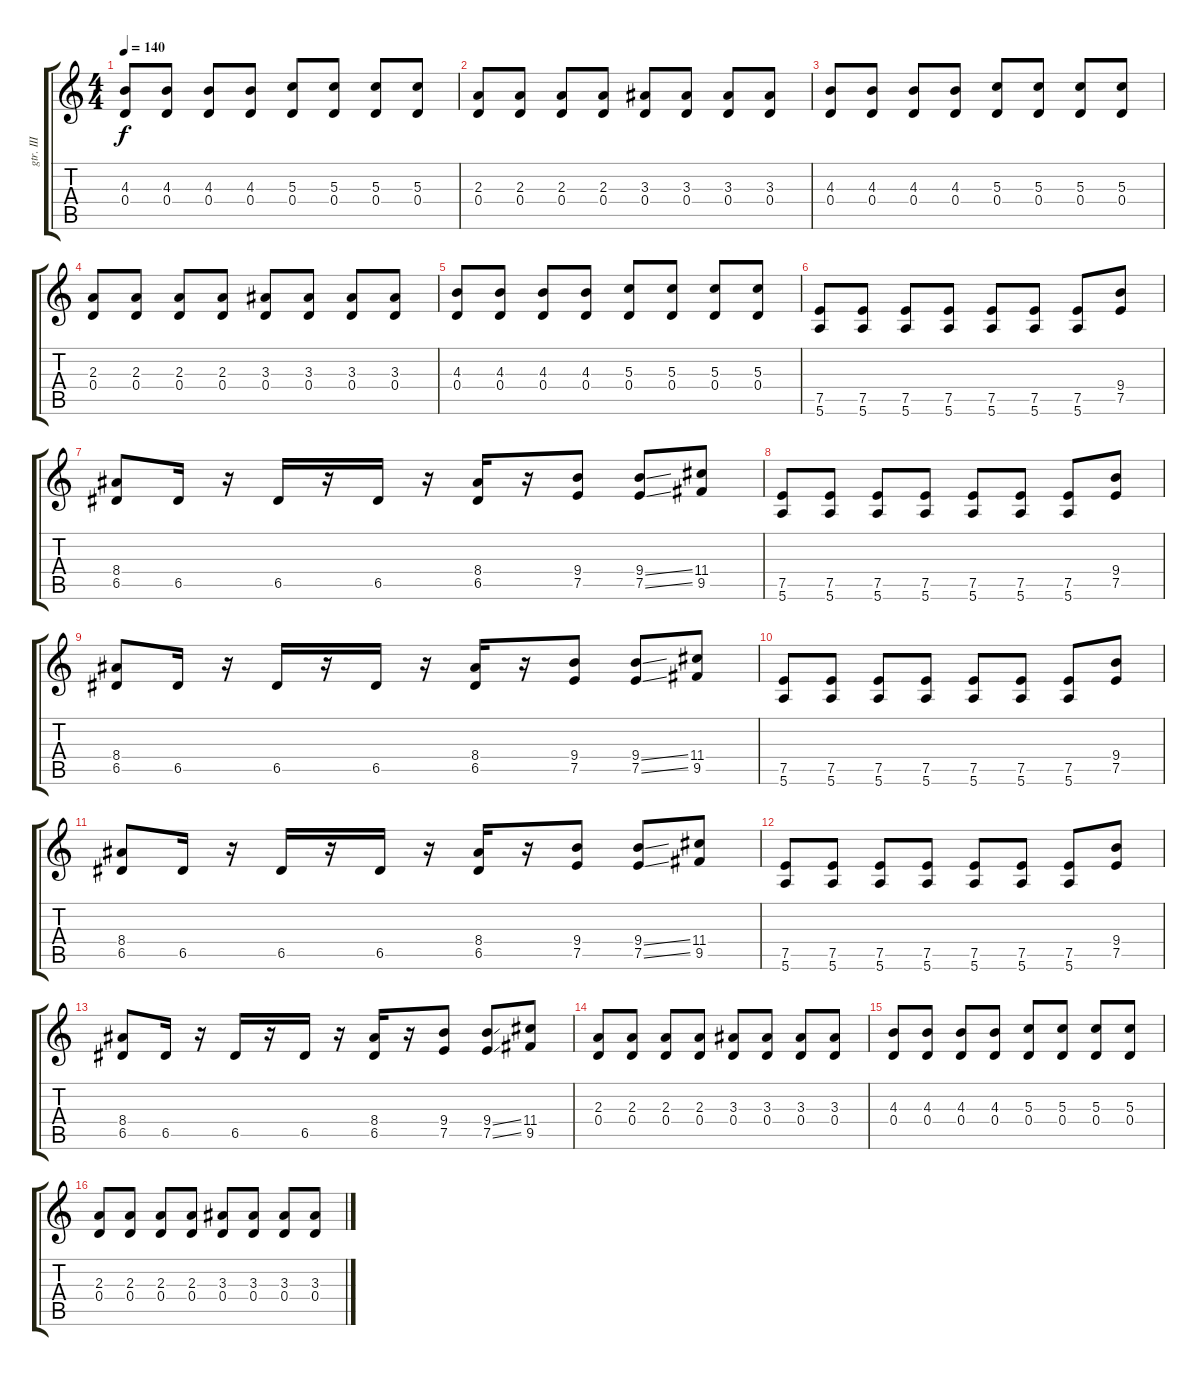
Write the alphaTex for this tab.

\track ("gtr. III" "gtr. III") {instrument acousticguitarsteel}
\staff {score tabs}
\tuning (E4 B3 G3 D3 A2 E2) {hide}
\ts (4 4)
\tempo 140
\clef g2
\ks c
(4.3 0.4).8{dy f} (4.3 0.4).8 (4.3 0.4).8 (4.3 0.4).8 (5.3 0.4).8 (5.3 0.4).8 (5.3 0.4).8 (5.3 0.4).8 |
(2.3 0.4).8 (2.3 0.4).8 (2.3 0.4).8 (2.3 0.4).8 (3.3 0.4).8 (3.3 0.4).8 (3.3 0.4).8 (3.3 0.4).8 |
(4.3 0.4).8 (4.3 0.4).8 (4.3 0.4).8 (4.3 0.4).8 (5.3 0.4).8 (5.3 0.4).8 (5.3 0.4).8 (5.3 0.4).8 |
(2.3 0.4).8 (2.3 0.4).8 (2.3 0.4).8 (2.3 0.4).8 (3.3 0.4).8 (3.3 0.4).8 (3.3 0.4).8 (3.3 0.4).8 |
(4.3 0.4).8 (4.3 0.4).8 (4.3 0.4).8 (4.3 0.4).8 (5.3 0.4).8 (5.3 0.4).8 (5.3 0.4).8 (5.3 0.4).8 |
(7.5 5.6).8{volume 12} (7.5 5.6).8 (7.5 5.6).8 (7.5 5.6).8 (7.5 5.6).8 (7.5 5.6).8 (7.5 5.6).8 (9.4 7.5).8 |
(8.4 6.5).8 6.5.16 r.16 6.5.16 r.16 6.5.16 r.16 (8.4 6.5).16 r.16 (9.4 7.5).8 (9.4{ss} 7.5{ss}).8 (11.4 9.5).8 |
(7.5 5.6).8 (7.5 5.6).8 (7.5 5.6).8 (7.5 5.6).8 (7.5 5.6).8 (7.5 5.6).8 (7.5 5.6).8 (9.4 7.5).8 |
(8.4 6.5).8 6.5.16 r.16 6.5.16 r.16 6.5.16 r.16 (8.4 6.5).16 r.16 (9.4 7.5).8 (9.4{ss} 7.5{ss}).8 (11.4 9.5).8 |
(7.5 5.6).8 (7.5 5.6).8 (7.5 5.6).8 (7.5 5.6).8 (7.5 5.6).8 (7.5 5.6).8 (7.5 5.6).8 (9.4 7.5).8 |
(8.4 6.5).8 6.5.16 r.16 6.5.16 r.16 6.5.16 r.16 (8.4 6.5).16 r.16 (9.4 7.5).8 (9.4{ss} 7.5{ss}).8 (11.4 9.5).8 |
(7.5 5.6).8 (7.5 5.6).8 (7.5 5.6).8 (7.5 5.6).8 (7.5 5.6).8 (7.5 5.6).8 (7.5 5.6).8 (9.4 7.5).8 |
(8.4 6.5).8 6.5.16 r.16 6.5.16 r.16 6.5.16 r.16 (8.4 6.5).16 r.16 (9.4 7.5).8 (9.4{ss} 7.5{ss}).8 (11.4 9.5).8 |
(2.3 0.4).8 (2.3 0.4).8 (2.3 0.4).8 (2.3 0.4).8 (3.3 0.4).8 (3.3 0.4).8 (3.3 0.4).8 (3.3 0.4).8 |
(4.3 0.4).8 (4.3 0.4).8 (4.3 0.4).8 (4.3 0.4).8 (5.3 0.4).8 (5.3 0.4).8 (5.3 0.4).8 (5.3 0.4).8 |
(2.3 0.4).8 (2.3 0.4).8 (2.3 0.4).8 (2.3 0.4).8 (3.3 0.4).8 (3.3 0.4).8 (3.3 0.4).8 (3.3 0.4).8
